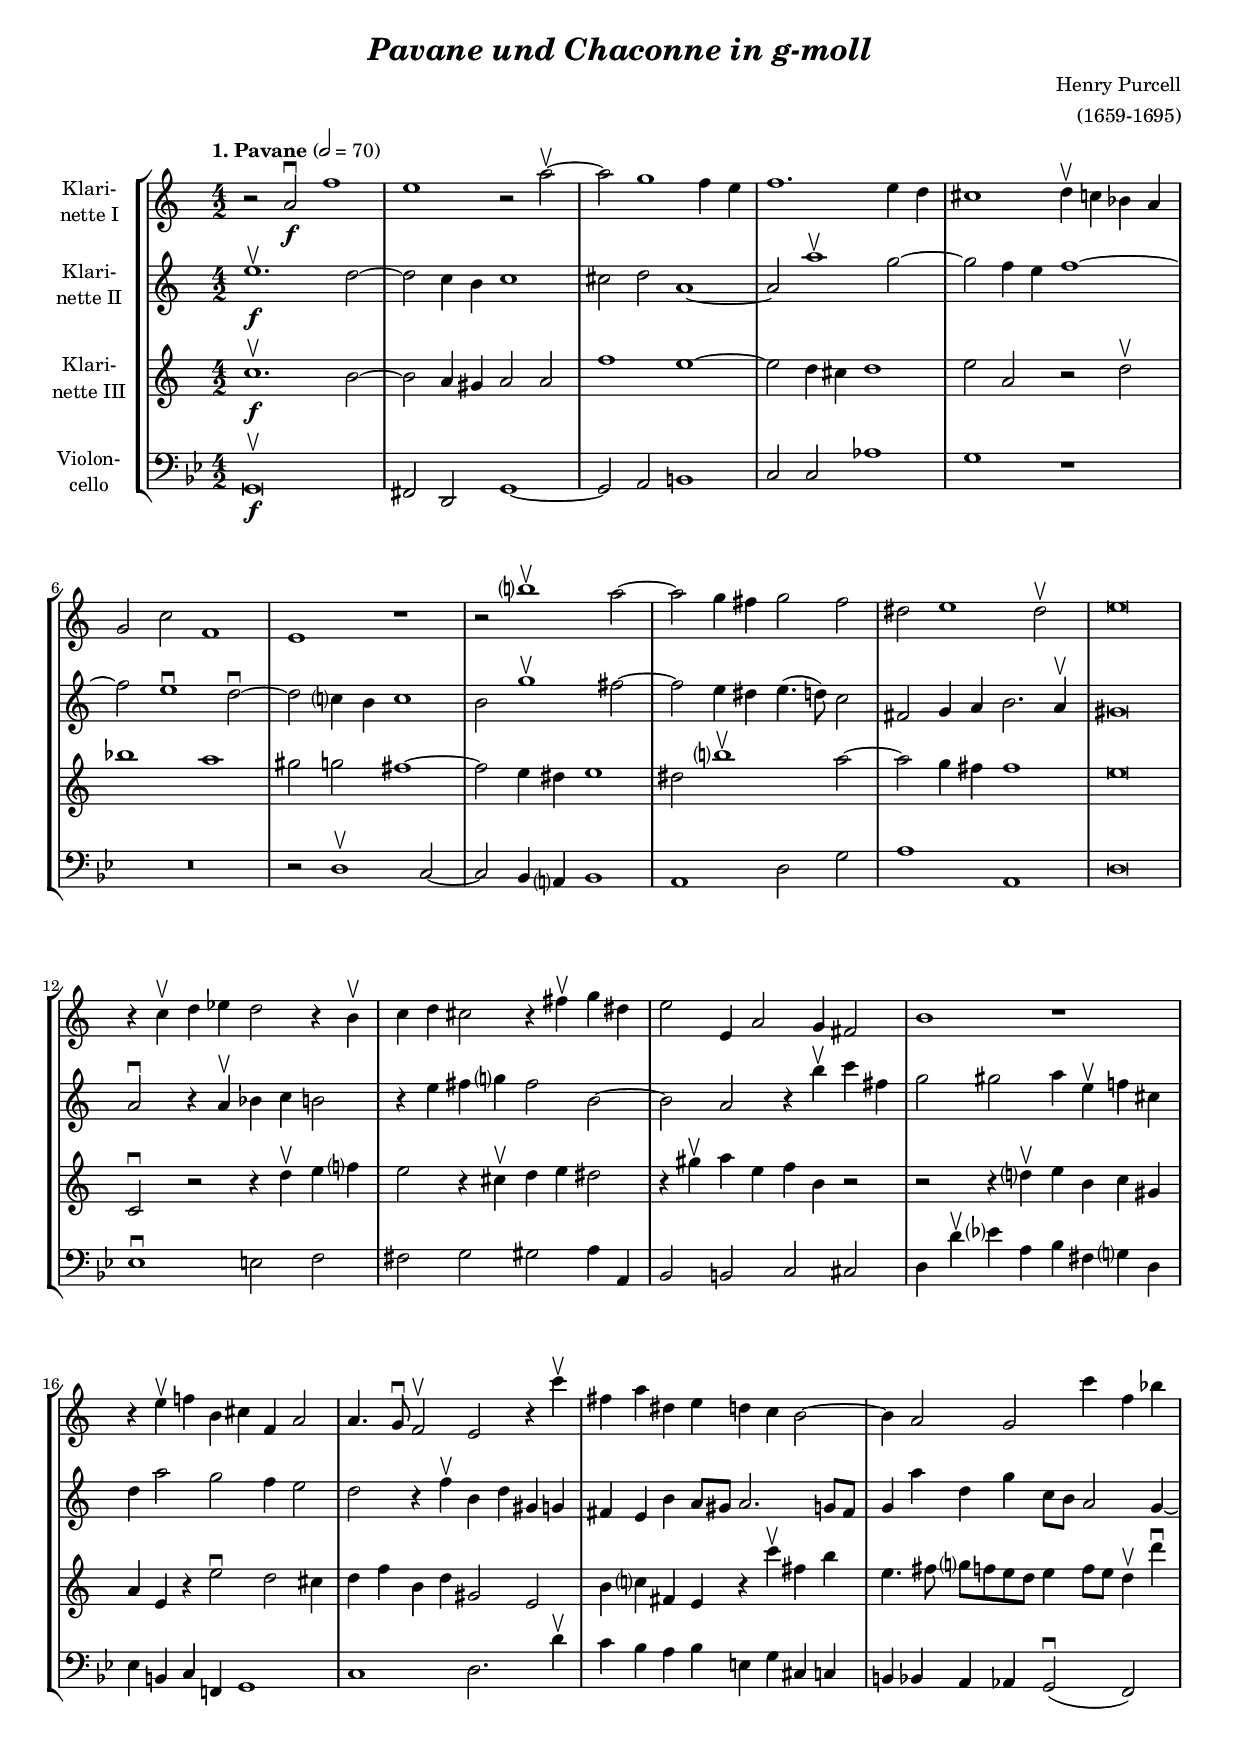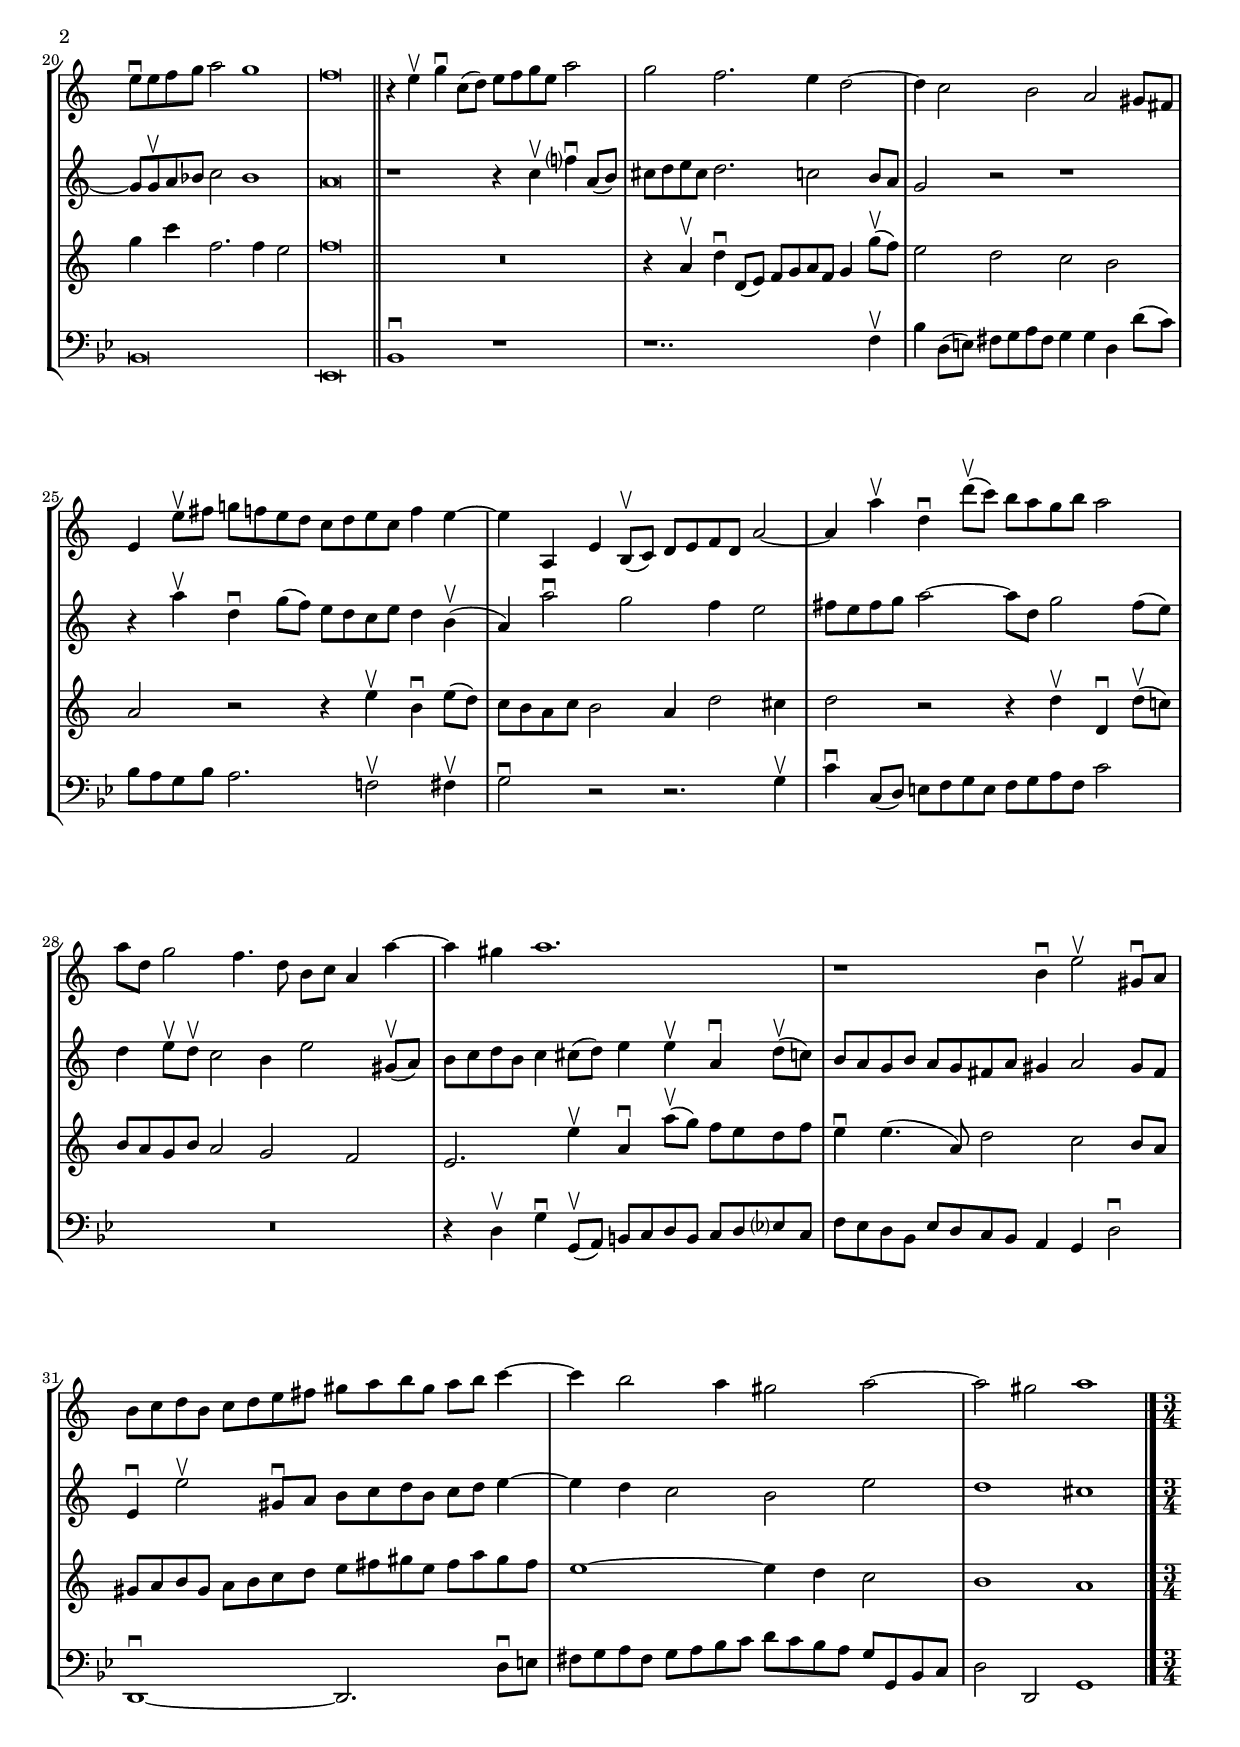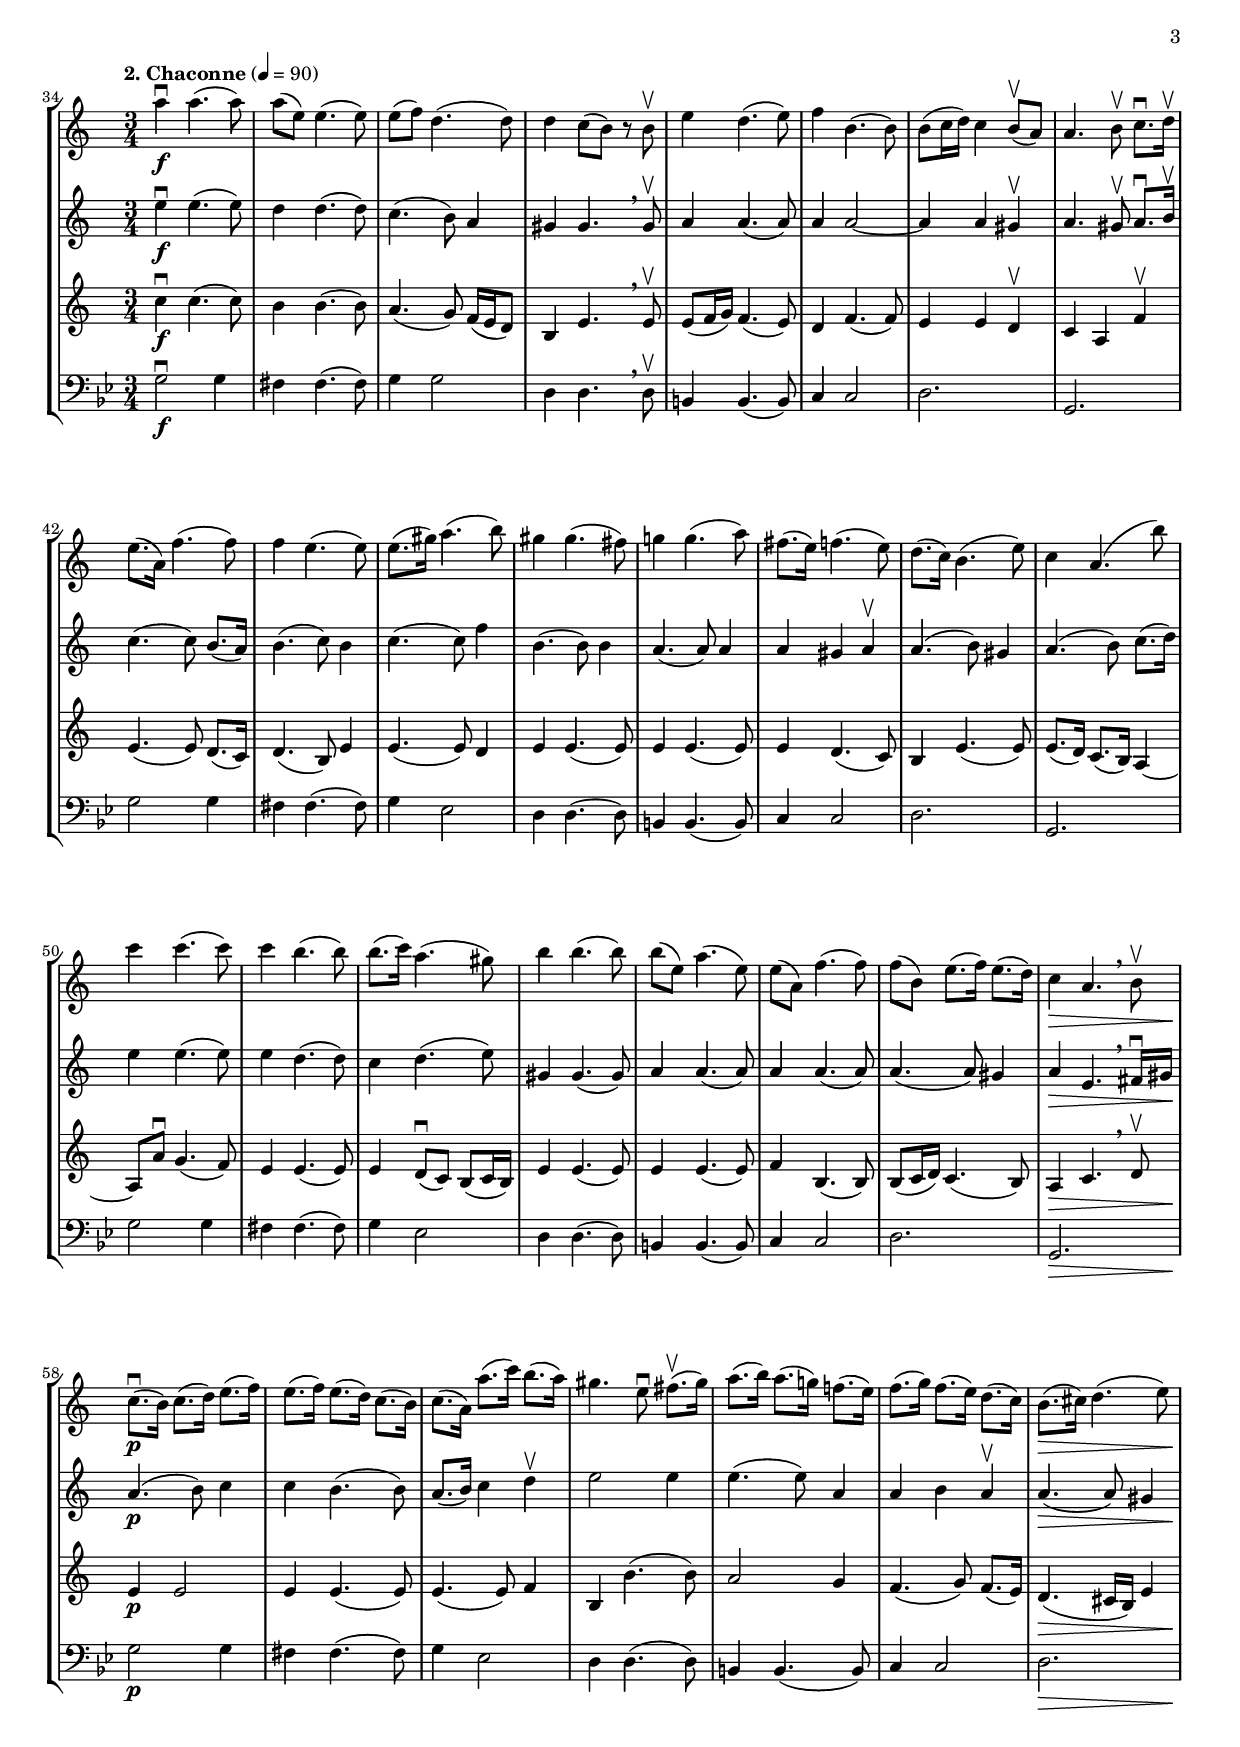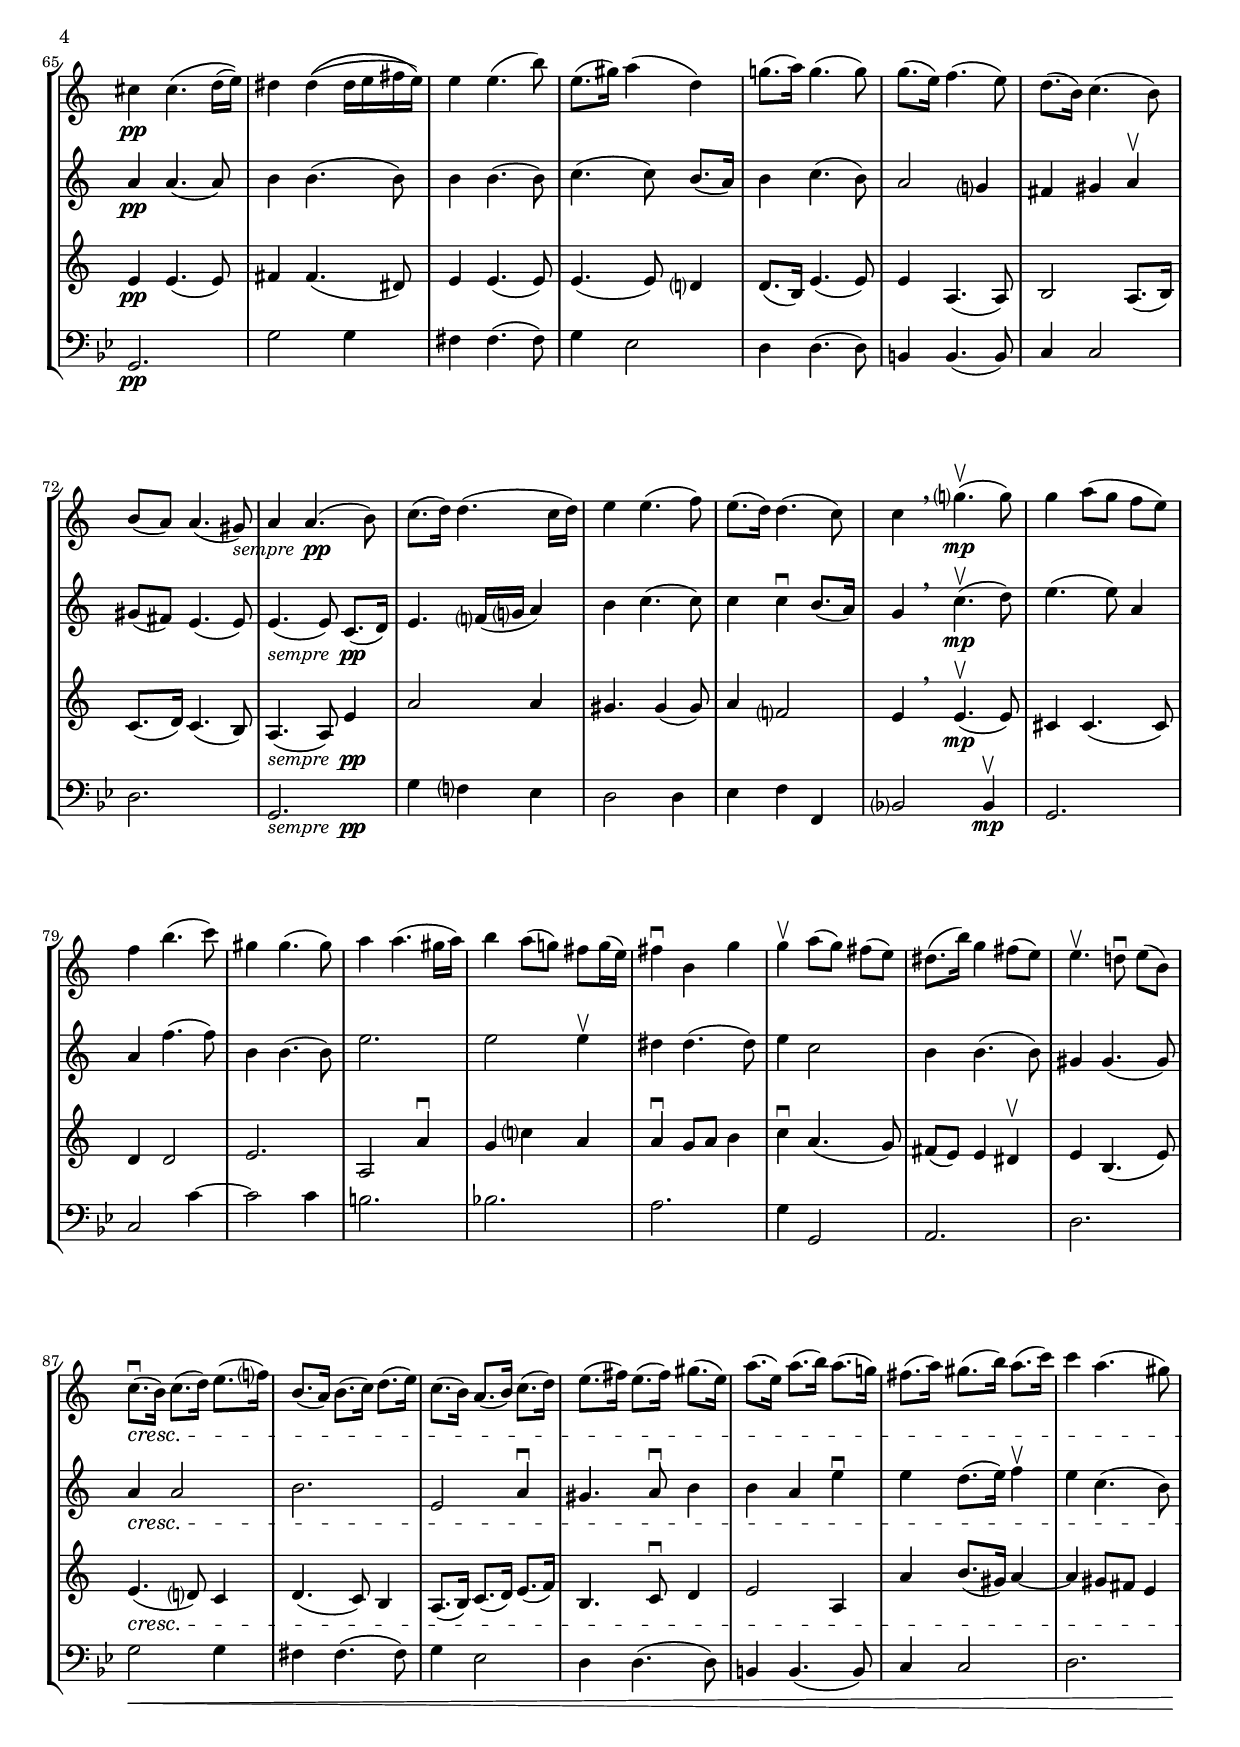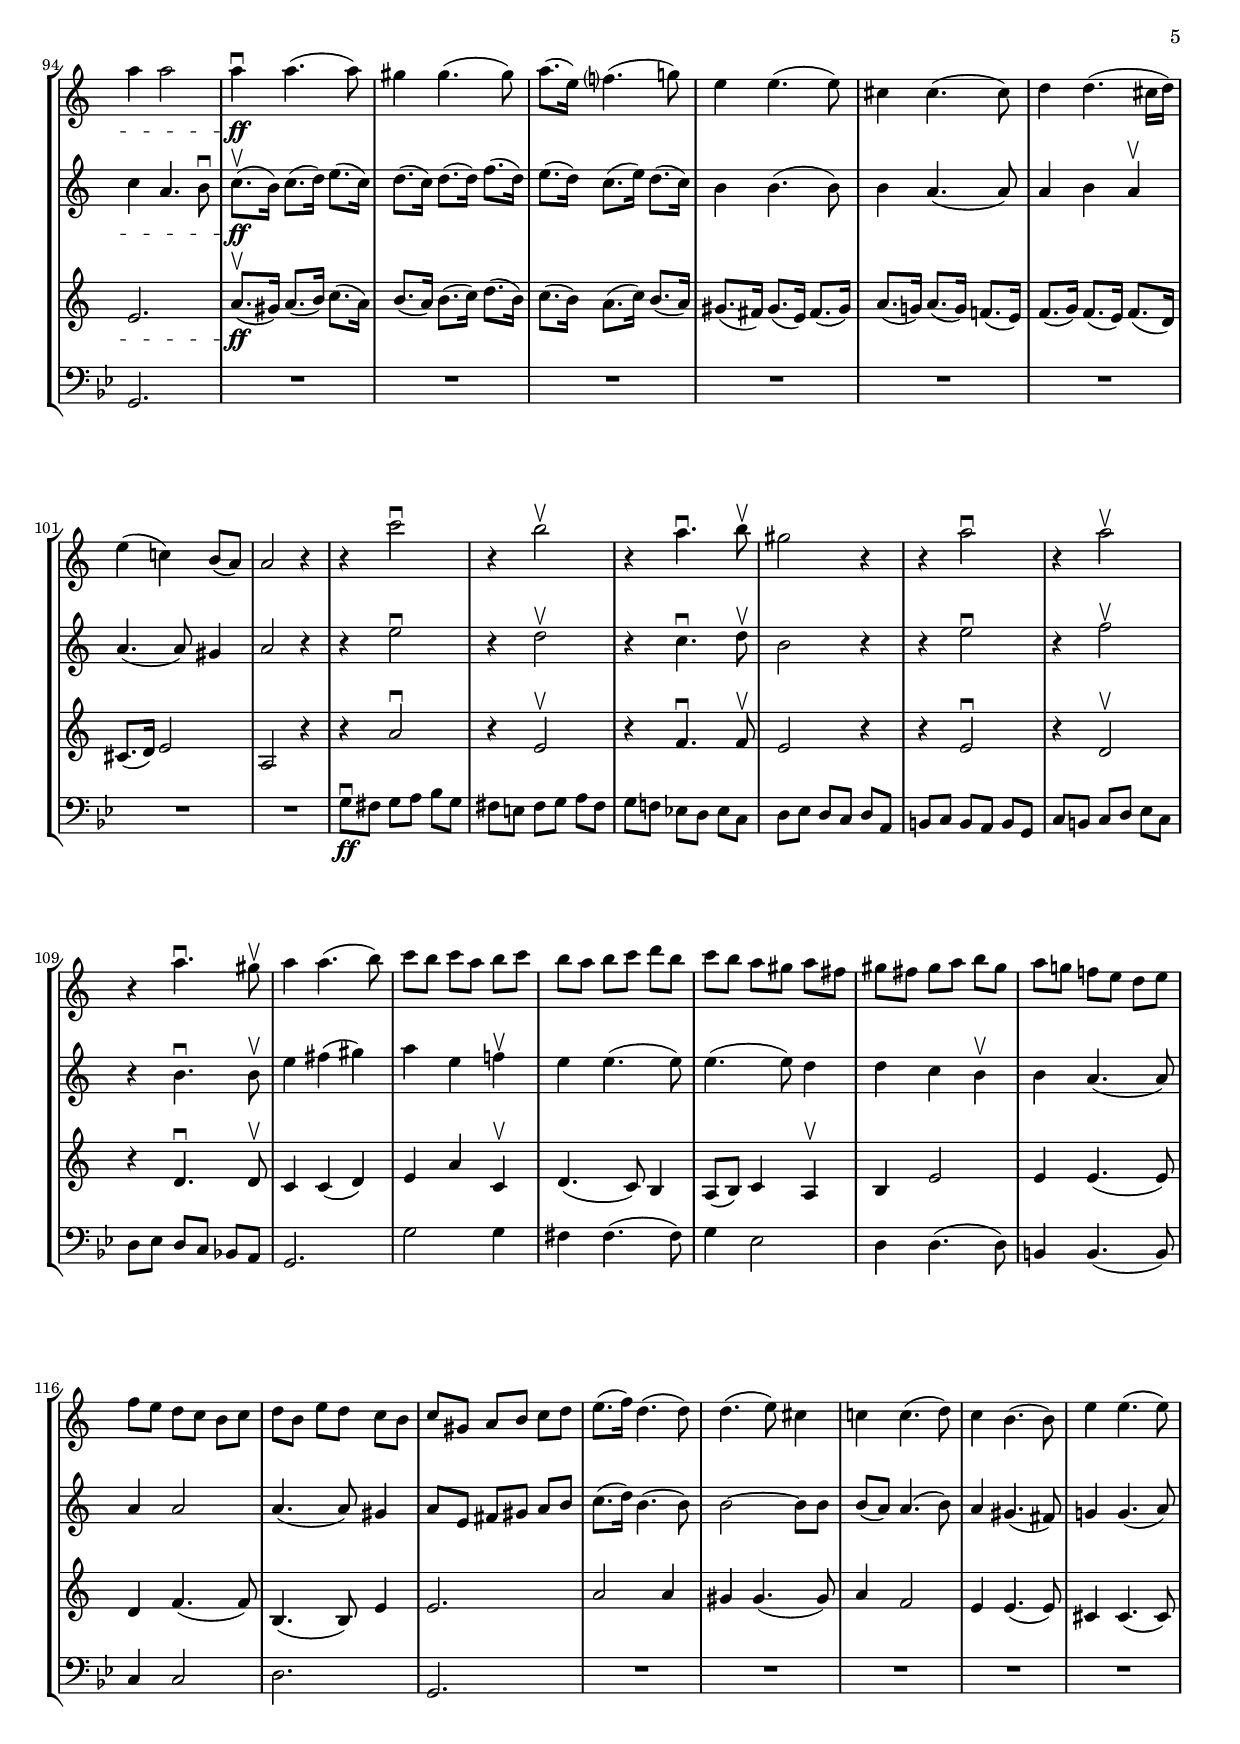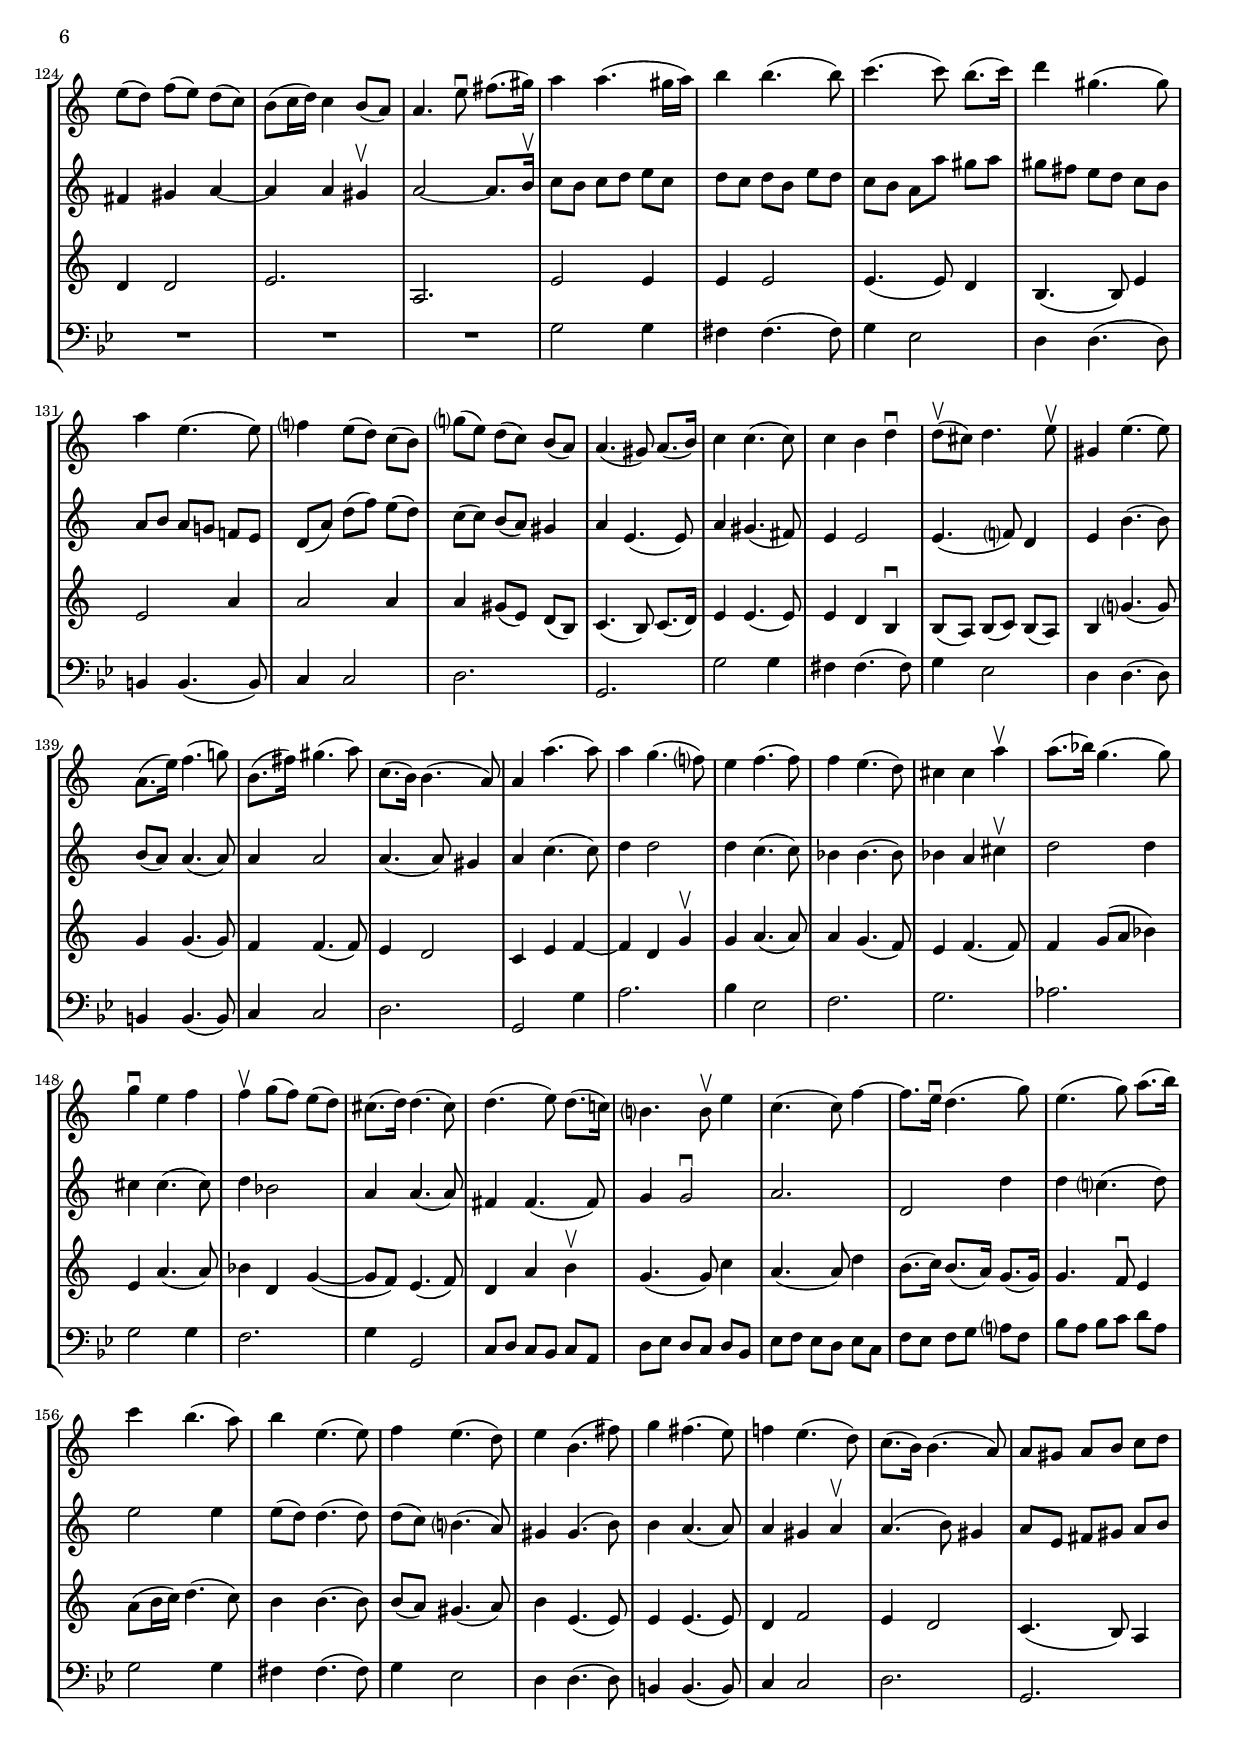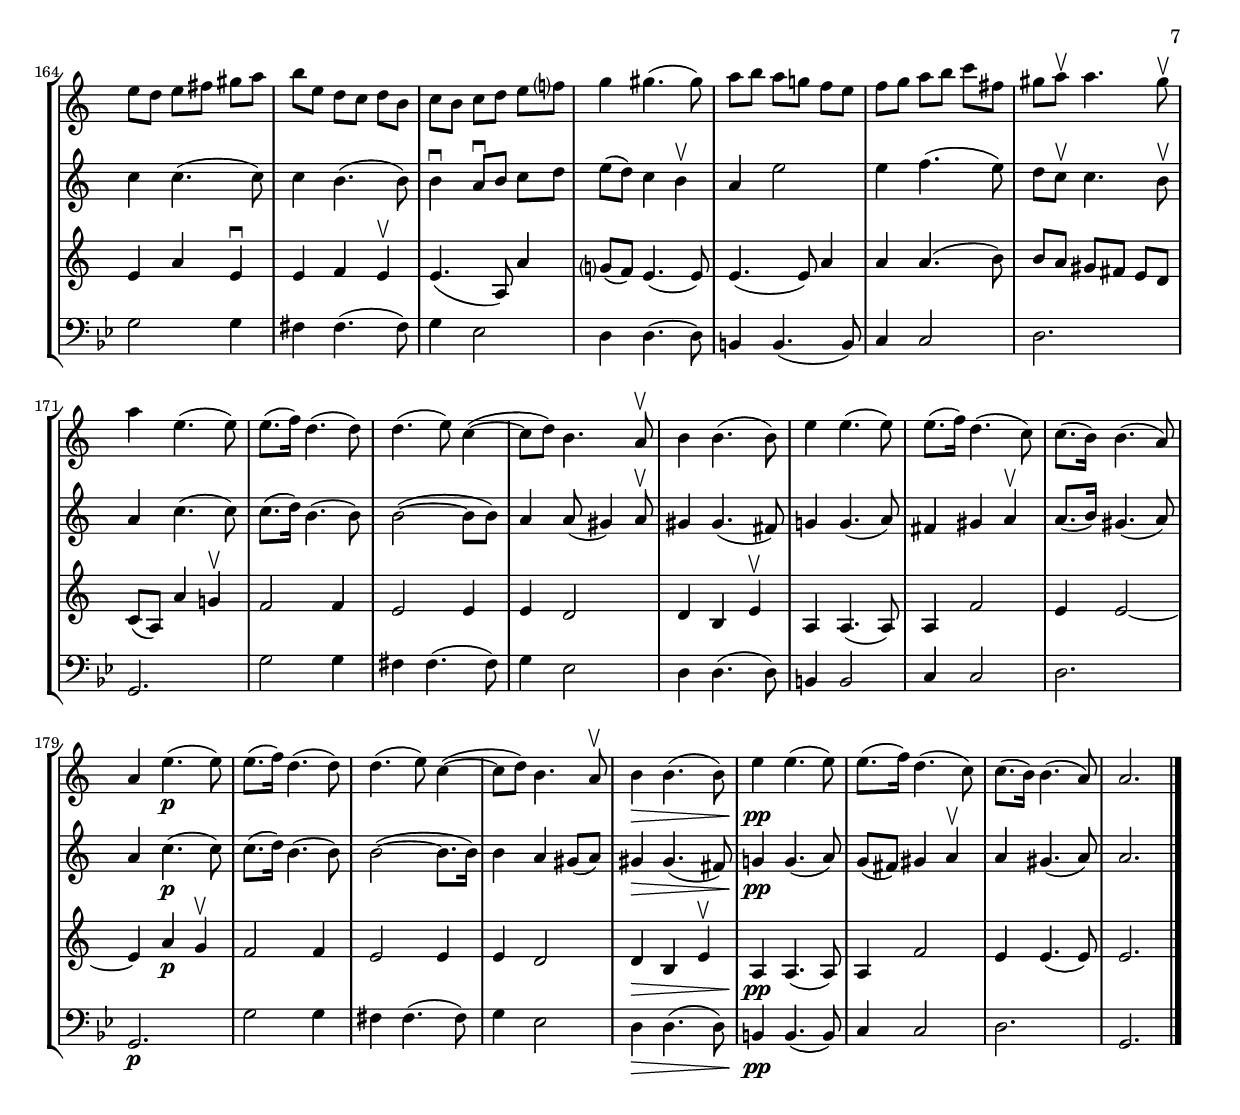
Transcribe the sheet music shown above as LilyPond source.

\version "2.18.2"
\include "deutsch.ly"
  
#(set-global-staff-size 17)

\header {
  title     = \markup \bold \italic "Pavane und Chaconne in g-moll"
  composer  = "Henry Purcell"
  arranger  = "(1659-1695)"
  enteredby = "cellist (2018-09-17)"
%  piece     = ""
}

voiceconsts = {
  \key g \minor
  \time 4/2
  \clef "treble"
%  \numericTimeSignature
  \compressFullBarRests
  % Set default beaming for all staves
% \set Timing.beamExceptions = #'()
% \set Timing.baseMoment     = #(ly:make-moment 1 4)
% \set Timing.beatStructure  = #'(1 1 1)
}

micl = "clarinet"
mifl = "flute"
miob = "oboe"
mifh = "french horn"
misx = "tenor sax"
mist = "string ensemble 1"
miba = "cello"

introa = {        \tempo "1. Pavane"   2=70 }
introb = { \break \tempo "2. Chaconne" 4=90 \time 3/4
  % Set default beaming for all staves
  \set Timing.beamExceptions = #'()
  \set Timing.baseMoment     = #(ly:make-moment 1 4)
  \set Timing.beatStructure  = #'(1 1 1)
}

rit   = \mark \markup \italic \box "rit."
sempp = \markup { \italic "sempre " \dynamic pp }

va = \relative c'' {
  \voiceconsts

  \introa
  r2 g\downbow\f es'1
  d r2 g~-\upbow
  g f1 es4 d
  es1. d4 c
  h1 c4\upbow b as g
  f2 b es,1

  d r
  r2 a''?1\upbow g2~
  g f4 e f2 e
  cis d1 cis2\upbow
  d\breve
  r4 b\upbow c des c2 r4 a\upbow

  b c h2 r4 e\upbow f cis
  d2 d,4 g2 f4 e2
  a1 r
  r4 d\upbow es! a, h es, g2
  g4. f8\downbow es2\upbow d r4 b''\upbow

  e, g cis, d c b a2~
  a4 g2 f b'4 es, as
  d,8\downbow d es f g2 f1
  es\breve \bar "||"

  r4 d\upbow f\downbow b,8( c) d es f d g2
  f es2. d4 c2~
  c4 b2 a g fis8 e
  d4 d'8\upbow e f! es d c b c d b es4 d~

  d g,, d' a8(\upbow b) c d es c g'2~
  g4 g'\upbow c,\downbow c'8(\upbow b) a g f a g2
  g8 c, f2 es4. c8 a[ b] g4 g'~
  g fis g1.

  r1 a,4\downbow d2\upbow fis,8\downbow g
  a b c a b c d e fis g a fis g a b4~
  b a2 g4 fis2 g~
  g fis g1 \bar "|."

  \introb
  g4\downbow\f g4.( g8)
  g( d) d4.( d8)
  d( es) c4.( c8)
  c4 b8( a) r a\upbow
  d4 c4.( d8)
  es4 a,4.( a8)

  a( b16 c) b4 a8(\upbow g)
  g4. a8\upbow b8.\downbow c16\upbow
  d8.( g,16) es'4.( es8)
  es4 d4.( d8)
  d8.( fis16) g4.( a8)
  fis4 fis4.( e8)

  f!4 f4.( g8)
  e8.( d16) es4.( d8)
  c8.( b16) a4.( d8)
  b4 g4.( a'8)
  b4 b4.( b8)
  b4 a4.( a8)
  a8.( b16) g4.( fis8)

  a4 a4.( a8)
  a( d,) g4.( d8)
  d( g,) es'4.( es8)
  es( a,) d8.( es16) d8.( c16)
  b4\> g4. \breathe a8\upbow
  b8.(\downbow\!\p a16) b8.( c16) d8.( es16)

  d8.( es16) d8.( c16) b8.( a16)
  b8.( g16) g'8.( b16) a8.( g16)
  fis4. d8\downbow e8.(\upbow fis16)
  g8.( a16) g8.( f!16) es!8.( d16)
  es8.( f16) es8.( d16) c8.( b16)

  a8.(\> h16) c4.( d8)
  h4\!\pp h4.\( c16( d)\)
  cis4 cis\(( cis16 d e d)\)
  d4 d4.( a'8)
  d,8.( fis16) g4( c,)
  f!8.( g16) f4.( f8)

  f8.( d16) es4.( d8)
  c8.( a16) b4.( a8)
  a( g) g4.( fis8)_\sempp
  g4 g4.( a8)
  b8.( c16) c4.( b16 c)

  d4 d4.( es8)
  d8.( c16) c4.( b8)
  b4 \breathe f'?4.(\upbow\mp f8)
  f4 g8( f es d)
  es4 a4.( b8)
  fis4 fis4.( fis8)

  g4 g4.( fis16 g)
  a4 g8( f!) e f16( d)
  e4\downbow a, f'
  f\upbow g8( f) e( d)
  cis8.( a'16) f4 e8( d)
  d4.\upbow c!8\downbow d( a)

  b8.(\downbow\cresc a16) b8.( c16) d8.( es?16)
  a,8.( g16) a8.( b16) c8.( d16)
  b8.( a16) g8.( a16) b8.( c16)
  d8.( e16) d8.( e16) fis8.( d16)
  g8.( d16) g8.( a16) g8.( f!16)

  e8.( g16) fis8.( a16) g8.( b16)
  b4 g4.( fis8)
  g4 g2
  g4\downbow\ff g4.( g8)
  fis4 fis4.( fis8)
  g8.( d16) es?4.( f!8)
  d4 d4.( d8)

  h4 h4.( h8)
  c4 c4.( h16 c)
  d4( b!) a8( g)
  g2 r4
  r b'2\downbow
  r4 a2\upbow

  r4 g4.\downbow a8\upbow
  fis2 r4
  r g2\downbow
  r4 g2\upbow
  r4 g4.\downbow fis8\upbow
  g4 g4.( a8)

  b a b g a b
  a g a b c a
  b a g fis g e
  fis e fis g a fis
  g f! es! d c d

  es d c b a b
  c a d c b a
  b fis g a b c
  d8.( es16) c4.( c8)
  c4.( d8) h4
  b! b4.( c8)
  b4 a4.( a8)

  d4 d4.( d8)
  d( c) es( d) c( b)
  a( b16 c) b4 a8( g)
  g4. d'8\downbow e8.( fis16)
  g4 g4.( fis16 g)
  a4 a4.( a8)
  b4.( b8) a8.( b16)

  c4 fis,4.( fis8)
  g4 d4.( d8)
  es?4 d8( c) b( a)
  f'?( d) c( b) a( g)
  g4.( fis8) g8.( a16)
  b4 b4.( b8)

  b4 a c\downbow
  c8(\upbow h) c4. d8\upbow
  fis,4 d'4.( d8)
  g,8.( d'16) es4.( f!8)
  a,8.( e'16) fis4.( g8)
  b,8.( a16) a4.( g8)
  g4 g'4.( g8)

  g4 f4.( es?8)
  d4 es4.( es8)
  es4 d4.(c8)
  h4 h g'\upbow
  g8.( as16) f4.( f8)
  f4\downbow d es
  es\upbow f8( es) d( c)
  h8.( c16) c4.( h8)

  c4.( d8) c8.( b!16)
  a?4. a8\upbow d4
  b4.( b8) es4~
  es8. d16\downbow c4.( f8)
  d4.( f8) g8.( a16)
  b4 a4.( g8)
  a4 d,4.( d8)

  es4 d4.( c8)
  d4 a4.( e'8)
  f4 e4.( d8)
  es!4 d4.( c8)
  b8.( a16) a4.( g8)
  g fis g a b c

  d c d e fis g
  a d, c b c a
  b a b c d es?
  f4 fis4.( fis8)
  g a g f! es d

  es f g a b e,
  fis g\upbow g4. fis8\upbow
  g4 d4.( d8)
  d8.( es16) c4.( c8)
  c4.( d8) b4(~
  b8 c) a4. g8\upbow

  a4 a4.( a8)
  d4 d4.( d8)
  d8.( es16) c4.( b8)
  b8.( a16) a4.( g8)
  g4 d'4.(\p d8)
  d8.( es16) c4.( c8)

  c4.( d8) b4(~
  b8 c) a4. g8\upbow
  a4\> a4.( a8)
  d4\!\pp d4.( d8)
  d8.( es16) c4.( b8)
  b8.( a16) a4.( g8)
  g2. \bar "|."
}

vb = \relative c'' {
  \voiceconsts

  \introa
  d1.\upbow\f c2~
  c b4 a b1
  h2 c g1~
  g2 g'1\upbow f2~
  f es4 d es1~
  es2 d1\downbow c2~\downbow

  c b?4 a b1
  a2 f'1\upbow e2~
  e d4 cis d4.( c8) b2
  e, f4 g a2. g4\upbow
  fis\breve
  g2\downbow r4 g\upbow as b a2

  r4 d e f? e2 a,~
  a g r4 a'\upbow b e,
  f2 fis g4 d\upbow es! h
  c g'2 f es4 d2
  c r4 es\upbow a, c fis, f

  e d a' g8 fis g2. f8 e
  f4 g' c, f b,8 a g2 f4~
  f8 f\upbow g as b2 as1
  g\breve \bar "||"

  r1 r4 b\upbow es?\downbow g,8( a)
  h c d h c2. b2 a8 g
  f2 r r1
  r4 g'\upbow c,\downbow f8( es) d c b d c4 a(\upbow

  g) g'2\downbow f es4 d2
  e8 d e f g2~ g8 c, f2 e8( d)
  c4 d8\upbow c\upbow b2 a4 d2 fis,8(\upbow g)
  a b c a b4 h8( c) d4 d\upbow g,\downbow c8(\upbow b)

  a g f a g f e g fis4 g2 fis8 e
  d4\downbow d'2\upbow fis,8\downbow g a b c a b c d4~
  d c b2 a d
  c1 h \bar "|."

  \introb
  d4\downbow\f d4.( d8)
  c4 c4.( c8)
  b4.( a8) g4
  fis fis4. \breathe fis8\upbow
  g4 g4.( g8)
  g4 g2~

  g4 g fis\upbow
  g4. fis8\upbow g8.\downbow a16\upbow
  b4.( b8) a8.( g16)
  a4.( b8) a4
  b4.( b8) es4
  a,4.( a8) a4

  g4.( g8) g4
  g fis g\upbow
  g4.( a8) fis4
  g4.( a8) b8.( c16)
  d4 d4.( d8)
  d4 c4.( c8)
  b4 c4.( d8)

  fis,4 fis4.( fis8)
  g4 g4.( g8)
  g4 g4.( g8)
  g4.( g8) fis4
  g4\> d4. \breathe e16\downbow fis
  g4.(\!\p a8) b4
  b a4.( a8)

  g8.( a16) b4 c\upbow
  d2 d4
  d4.( d8) g,4
  g a g\upbow
  g4.(\> g8) fis4
  g\!\pp g4.( g8)
  a4 a4.( a8)

  a4 a4.( a8)
  b4.( b8) a8.( g16)
  a4 b4.( a8)
  g2 f?4
  e fis g\upbow
  fis8( e) d4.( d8)

  d4.(_\sempp d8) b8.( c16)
  d4. es?16( f? g4)
  a b4.( b8)
  b4 b\downbow a8.( g16)
  f4 \breathe b4.(\upbow\mp c8)
  d4.( d8) g,4
  g es'4.( es8)

  a,4 a4.( a8)
  d2.
  d2 d4\upbow
  cis cis4.( cis8)
  d4 b2
  a4 a4.( a8)
  fis4 fis4.( fis8)
  g4\cresc g2
  a2.

  d,2 g4\downbow
  fis4. g8\downbow a4
  a g d'\downbow
  d c8.( d16) es4\upbow
  d b4.( a8)
  b4 g4. a8\downbow

  b8.(\upbow\ff a16) b8.( c16) d8.( b16)

  c8.( b16) c8.( c16) es8.( c16)
  d8.( c16) b8.( d16) c8.( b16)
  a4 a4.( a8)
  a4 g4.( g8)
  g4 a g\upbow
  g4.( g8) fis4
  g2 r4

  r d'2\downbow
  r4 c2\upbow
  r4 b4.\downbow c8\upbow
  a2 r4
  r d2\downbow
  r4 es2\upbow
  r4 a,4.\downbow a8\upbow
  d4 e( fis)

  g d es!\upbow
  d d4.( d8)
  d4.( d8) c4
  c b a\upbow
  a g4.( g8)
  g4 g2
  g4.( g8) fis4

  g8 d e fis g a
  b8.( c16) a4.( a8)
  a2~ a8 a
  a( g) g4.( a8)
  g4 fis4.( e8)
  f!4 f4.( g8)

  e4 fis g~
  g g fis\upbow
  g2~ g8. a16\upbow
  b8 a b c d b
  c b c a d c
  b a g g' fis g

  fis e d c b a
  g a g f! es! d
  c( g') c( es) d( c)
  b( b) a( g) fis4
  g d4.( d8)
  g4 fis4.( e8)

  d4 d2
  d4.( es?8) c4
  d a'4.( a8)
  a( g) g4.( g8)
  g4 g2
  g4.( g8) fis4
  g b4.( b8)
  c4 c2

  c4 b4.( b8)
  as4 as4.( as8)
  as4 g h\upbow
  c2 c4
  h h4.( h8)
  c4 as2
  g4 g4.( g8)
  e4 e4.( e8)
  f4 f2\downbow

  g2.
  c,2 c'4
  c b?4.( c8)
  d2 d4
  d8( c) c4.( c8)
  c( b) a?4.( g8)
  fis4 fis4.( a8)
  a4 g4.( g8)

  g4 fis g\upbow
  g4.( a8) fis4
  g8 d e fis g a
  b4 b4.( b8)
  b4 a4.( a8)
  a4\downbow g8\downbow a b c

  d( c) b4 a\upbow
  g d'2
  d4 es4.( d8)
  c b\upbow b4. a8\upbow
  g4 b4.( b8)
  b8.( c16) a4.( a8)
  a2(~ a8 a)

  g4 g8( fis4) g8\upbow
  fis4 fis4.( e8)
  f!4 f4.( g8)
  e4 fis g\upbow
  g8.( a16) fis4.( g8)
  g4 b4.(\p b8)
  b8.( c16) a4.( a8)

  a2(~ a8. a16)
  a4 g fis8( g)
  fis4\> fis4.( e8)
  f!4\!\pp f4.( g8)
  f( e) fis4 g\upbow
  g fis4.( g8)
  g2. \bar "|."
}

vc = \relative c'' {
  \voiceconsts

  \introa
  b1.\upbow\f a2~
  a g4 fis g2 g
  es'1 d~
  d2 c4 h c1
  d2 g, r c\upbow
  as'1 g

  fis2 f e1~
  e2 d4 cis d1
  cis2 a'?1\upbow g2~
  g f4 e e1
  d\breve
  b,2\downbow r r4 c'\upbow d es?

  d2 r4 h\upbow c d cis2
  r4 fis\upbow g d es a, r2
  r r4 c?\upbow d a b fis
  g d r d'2\downbow c h4
  c es a, c fis,2 d

  a'4 b? e, d r b''\upbow e, a
  d,4. e8 f? es d c d4 es8 d c4\upbow c'\downbow
  f, b es,2. es4 d2
  es\breve \bar "||"

  R
  r4 g,\upbow c\downbow c,8( d) es f g es f4 f'8(\upbow es)
  d2 c b a
  g r r4 d'\upbow a\downbow d8( c)

  b a g b a2 g4 c2 h4
  c2 r r4 c\upbow c,\downbow c'8(\upbow b!)
  a g f a g2 f es
  d2. d'4\upbow g,\downbow g'8(\upbow f) es d c es

  d4\downbow d4.( g,8) c2 b a8 g
  fis g a fis g a b c d e fis d e g fis e
  d1~ d4 c b2
  a1 g \bar "|."

  \introb
  b4\downbow\f b4.( b8)
  a4 a4.( a8)
  g4.( f8) es16( d c8)
  a4 d4. \breathe d8\upbow
  d( es16 f) es4.( d8)
  c4 es4.( es8)

  d4 d c\upbow
  b g es'\upbow
  d4.( d8) c8.( b16)
  c4.( a8) d4
  d4.( d8) c4
  d d4.( d8)

  d4 d4.( d8)
  d4 c4.( b8)
  a4 d4.( d8)
  d8.( c16) b8.( a16) g4~
  g8 g'\downbow f4.( es8)
  d4 d4.( d8)
  d4 c8(\downbow b) a( b16 a)

  d4 d4.( d8)
  d4 d4.( d8)
  es4 a,4.( a8)
  a( b16 c) b4.( a8)
  g4\> b4. \breathe c8\upbow
  d4\!\p d2
  d4 d4.( d8)
  d4.( d8) es4

  a, a'4.( a8)
  g2 f4
  es4.( f8) es8.( d16)
  c4.(\> h16 a) d4
  d\!\pp d4.( d8)
  e4 e4.( cis8)
  d4 d4.( d8)

  d4.( d8) c?4
  c8.( a16) d4.( d8)
  d4 g,4.( g8)
  a2 g8.( a16)
  b8.( c16) b4.( a8)
  g4.(_\sempp g8) d'4
  g2 g4

  fis4. fis4( fis8)
  g4 es?2
  d4 \breathe d4.(\upbow\mp d8)
  h4 h4.( h8)
  c4 c2
  d2.
  g,2 g'4\downbow
  f b? g
  
  g\downbow f8 g a4
  b\downbow g4.( f8)
  e( d) d4 cis\upbow
  d a4.( d8)
  d4.(\cresc c?8) b4
  c4.( b8) a4
  g8.( a16) b8.( c16) d8.( es16)

  a,4. b8\downbow c4
  d2 g,4
  g' a8.( fis16) g4~
  g fis8 e d4
  d2.
  g8.(\upbow\ff fis16) g8.( a16) b8.( g16)
  a8.( g16) a8.( b16) c8.( a16)

  b8.( a16) g8.( b16) a8.( g16)
  fis8.( e16) fis8.( d16) e8.( fis16)
  g8.( f!16) g8.( f16) es!8.( d16)
  es8.( f16) es8.( d16) es8.( c16)
  h8.( c16) d2
  g, r4

  r g'2\downbow
  r4 d2\upbow
  r4 es4.\downbow es8\upbow
  d2 r4
  r d2\downbow
  r4 c2\upbow
  r4 c4.\downbow c8\upbow
  b4 b( c)

  d g b,\upbow
  c4.( b8) a4
  g8( a) b4 g\upbow
  a d2
  d4 d4.( d8)
  c4 es4.( es8)
  a,4.( a8) d4
  d2.
  g2 g4

  fis4 fis4.( fis8)
  g4 es2
  d4 d4.( d8)
  h4 h4.( h8)
  c4 c2
  d2.
  g,
  d'2 d4
  d d2

  d4.( d8) c4
  a4.( a8) d4
  d2 g4
  g2 g4
  g fis8( d) c( a)
  b4.( a8) b8.( c16)
  d4 d4.( d8)

  d4 c a\downbow
  a8( g) a( b) a( g)
  a4 f'?4.( f8)
  f4 f4.( f8)
  es4 es4.( es8)
  d4 c2
  b4 d es~

  es c f\upbow
  f g4.( g8)
  g4 f4.( es8)
  d4 es4.( es8)
  es4 f8( g as4)
  d, g4.( g8)
  as4 c, f(~
  f8 es) d4.( es8)

  c4 g' a\upbow
  f4.( f8) b4
  g4.( g8) c4
  a8.( b16) a8.( g16) f8.( f16)
  f4. es8\downbow d4
  g8( a16 b) c4.( b8)
  a4 a4.( a8)

  a( g) fis4.( g8)
  a4 d,4.( d8)
  d4 d4.( d8)
  c4 es2
  d4 c2
  b4.( a8) g4
  d' g d\downbow
  d es d\upbow

  d4.( g,8) g'4
  f?8( es) d4.( d8)
  d4.( d8) g4
  g g4.( a8)
  a g fis e d c
  b( g) g'4 f!\upbow
  es2 es4

  d2 d4
  d c2
  c4 a d\upbow
  g, g4.( g8)
  g4 es'2
  d4 d2~
  d4 g\p f\upbow

  es2 es4
  d2 d4
  d c2
  c4\> a d\upbow
  g,\!\pp g4.( g8)
  g4 es'2
  d4 d4.( d8)
  d2. \bar "|."
}

vd = \relative c {
  \voiceconsts
  \clef "bass"
  
  \introa
  g\breve\upbow\f
  fis2 d g1~
  g2 a h1
  c2 c as'1
  g r
  R\breve
  r2 d1\upbow c2~
  c b4 a? b1

  a d2 g
  a1 a,
  d\breve
  es1\downbow e2 f
  fis g gis a4 a,
  b2 h c cis
  d4 d'\upbow es? a, b fis g? d

  es h c f,! g1
  c d2. d'4\upbow
  c b a b e, g cis, c
  h b a as g2(\downbow f)
  b\breve
  es, \bar "||"

  b'1\downbow r
  r1.. f'4\upbow
  b d,8( e) fis g a fis g4 g d d'8( c)
  b a g b a2. f!2\upbow fis4\upbow
  g2\downbow r r2. g4\upbow

  c\downbow c,8( d) e f g e f g a f c'2
  R\breve
  r4 d,\upbow g\downbow g,8(\upbow a) h c d h c d es? c

  f es d b es d c b a4 g d'2\downbow
  d,1~\downbow d2. d'8\downbow e
  fis g a fis g a b c d c b a g g, b c
  d2 d, g1 \bar "|."

  \introb
  g'2\downbow\f g4
  fis fis4.( fis8)
  g4 g2
  d4 d4. \breathe d8\upbow
  h4 h4.( h8)
  c4 c2
  d2.
  g,
  g'2 g4
  fis fis4.( fis8)

  g4 es2
  d4 d4.( d8)
  h4 h4.( h8)
  c4 c2
  d2.
  g,
  g'2 g4
  fis fis4.( fis8)
  g4 es2
  d4 d4.( d8)
  
  h4 h4.( h8)
  c4 c2
  d2.
  g,\>
  g'2\!\p g4
  fis fis4.( fis8)
  g4 es2
  d4 d4.( d8)
  h4 h4.( h8)
  c4 c2
  
  d2.\>
  g,\!\pp
  g'2 g4
  fis fis4.( fis8)
  g4 es2
  d4 d4.( d8)
  h4 h4.( h8)
  c4 c2
  d2.
  g,_\sempp
  
  g'4 f? es
  d2 d4
  es f f,
  b?2 b4\upbow\mp
  g2.
  c2 c'4~
  c2 c4
  h2.
  b!
  a

  g4 g,2
  a2.
  d
  g2\< g4
  fis fis4.( fis8)
  g4 es2
  d4 d4.( d8)
  h4 h4.( h8)
  c4 c2
  d2.
  g,\!

  R2.*8
  g'8\downbow\ff fis g a b g
  fis e fis g a fis
  g f! es! d es c
  d es d c d a
  h c h a h g

  c h c d es c
  d es d c b! a
  g2.
  g'2 g4
  fis fis4.( fis8)
  g4 es2
  d4 d4.( d8)
  
  h4 h4.( h8)
  c4 c2
  d2.
  g,
  R2.*8
  g'2 g4
  fis fis4.( fis8)
  g4 es2
  d4 d4.( d8)
  h4 h4.( h8)
  
  c4 c2
  d2.
  g,
  g'2 g4
  fis fis4.( fis8)
  g4 es2
  d4 d4.( d8)
  h4 h4.( h8)
  c4 c2
  d2.
  
  g,2 g'4
  a2.
  b4 es,2
  f2.
  g
  as
  g2 g4
  f2.
  g4 g,2
  c8 d c b c a

  d es d c d b
  es f es d es c
  f es f g a? f
  b a b c d a
  g2 g4
  fis4 fis4.( fis8)
  g4 es2

  d4 d4.( d8)
  h4 h4.( h8)
  c4 c2
  d2.
  g,
  g'2 g4
  fis fis4.( fis8)
  g4 es2
  d4 d4.( d8)
  
  h4 h4.( h8)
  c4 c2
  d2.
  g,
  g'2 g4
  fis fis4.( fis8)
  g4 es2
  d4 d4.( d8)  
  h4 h2
  c4 c2
  
  d2.
  g,\p
  g'2 g4
  fis fis4.( fis8)
  g4 es2
  d4\> d4.( d8)
  h4\!\pp h4.( h8)
  c4 c2
  d2.
  g, \bar "|."
}


music = \new StaffGroup <<
      \new Staff {
	\set Staff.midiInstrument = \micl
	\set Staff.instrumentName = \markup \center-column { "Klari-" "nette I" }
	\transpose g a { \va }
      }

      \new Staff {
	\set Staff.midiInstrument = \micl
	\set Staff.instrumentName = \markup \center-column { "Klari-" "nette II" }
	\transpose g a { \vb }
      }

      \new Staff {
	\set Staff.midiInstrument = \micl
	\set Staff.instrumentName = \markup \center-column { "Klari-" "nette III" }
	\transpose g a { \vc }
      }

      \new Staff {
	\set Staff.midiInstrument = \miba
	\set Staff.instrumentName = \markup \center-column { "Violon-" "cello" }
	\transpose g g { \vd }
      }
>>

\book {
  \score {
    \music
    \layout {}
  }

  \score {
    \unfoldRepeats \music

    \midi {
      \context {
        \Score
      }
    }
  }
}
